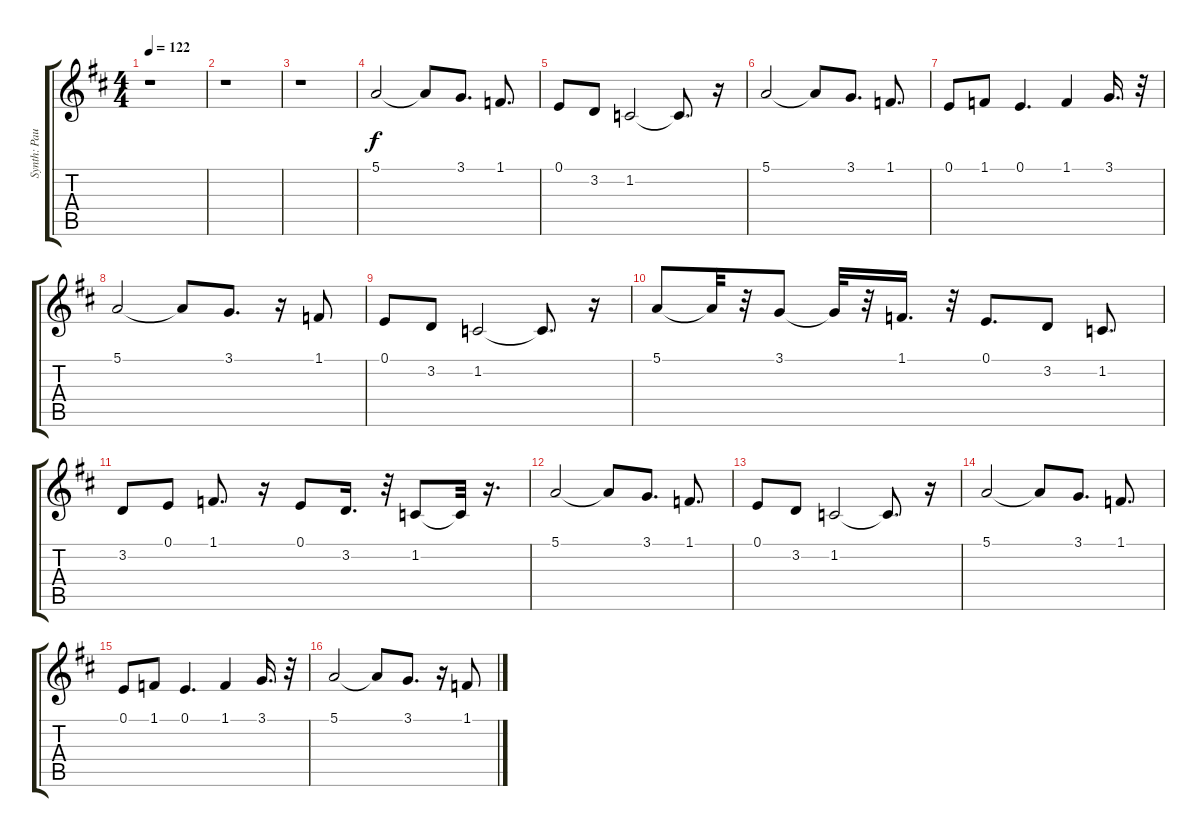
\track ("Synth: Paul Rodgers" "Synth: Pau") {instrument tremolostrings}
\staff {score tabs}
\tuning (E4 B3 G3 D3 A2 E2) {hide}
\ts (4 4)
\tempo 122
\clef g2
\ks d
r.1{dy f} |
r.1 |
r.1 |
5.1.2 5.1{t}.8 3.1.8{d} 1.1.8{d} |
0.1.8 3.2.8 1.2.2 1.2{t}.8{d} r.16 |
5.1.2 5.1{t}.8 3.1.8{d} 1.1.8{d} |
0.1.8 1.1.8 0.1.4{d} 1.1.4 3.1.16{d} r.32 |
5.1.2 5.1{t}.8 3.1.8{d} r.16 1.1.8 |
0.1.8 3.2.8 1.2.2 1.2{t}.8{d} r.16 |
5.1.8 5.1{t}.32 r.32 3.1.8 3.1{t}.32 r.32 1.1.16{d} r.32 0.1.8{d} 3.2.8 1.2.8{d} |
3.2.8 0.1.8 1.1.8{d} r.16 0.1.8 3.2.16{d} r.32 1.2.8 1.2{t}.32 r.16{d} |
5.1.2 5.1{t}.8 3.1.8{d} 1.1.8{d} |
0.1.8 3.2.8 1.2.2 1.2{t}.8{d} r.16 |
5.1.2 5.1{t}.8 3.1.8{d} 1.1.8{d} |
0.1.8 1.1.8 0.1.4{d} 1.1.4 3.1.16{d} r.32 |
5.1.2 5.1{t}.8 3.1.8{d} r.16 1.1.8
